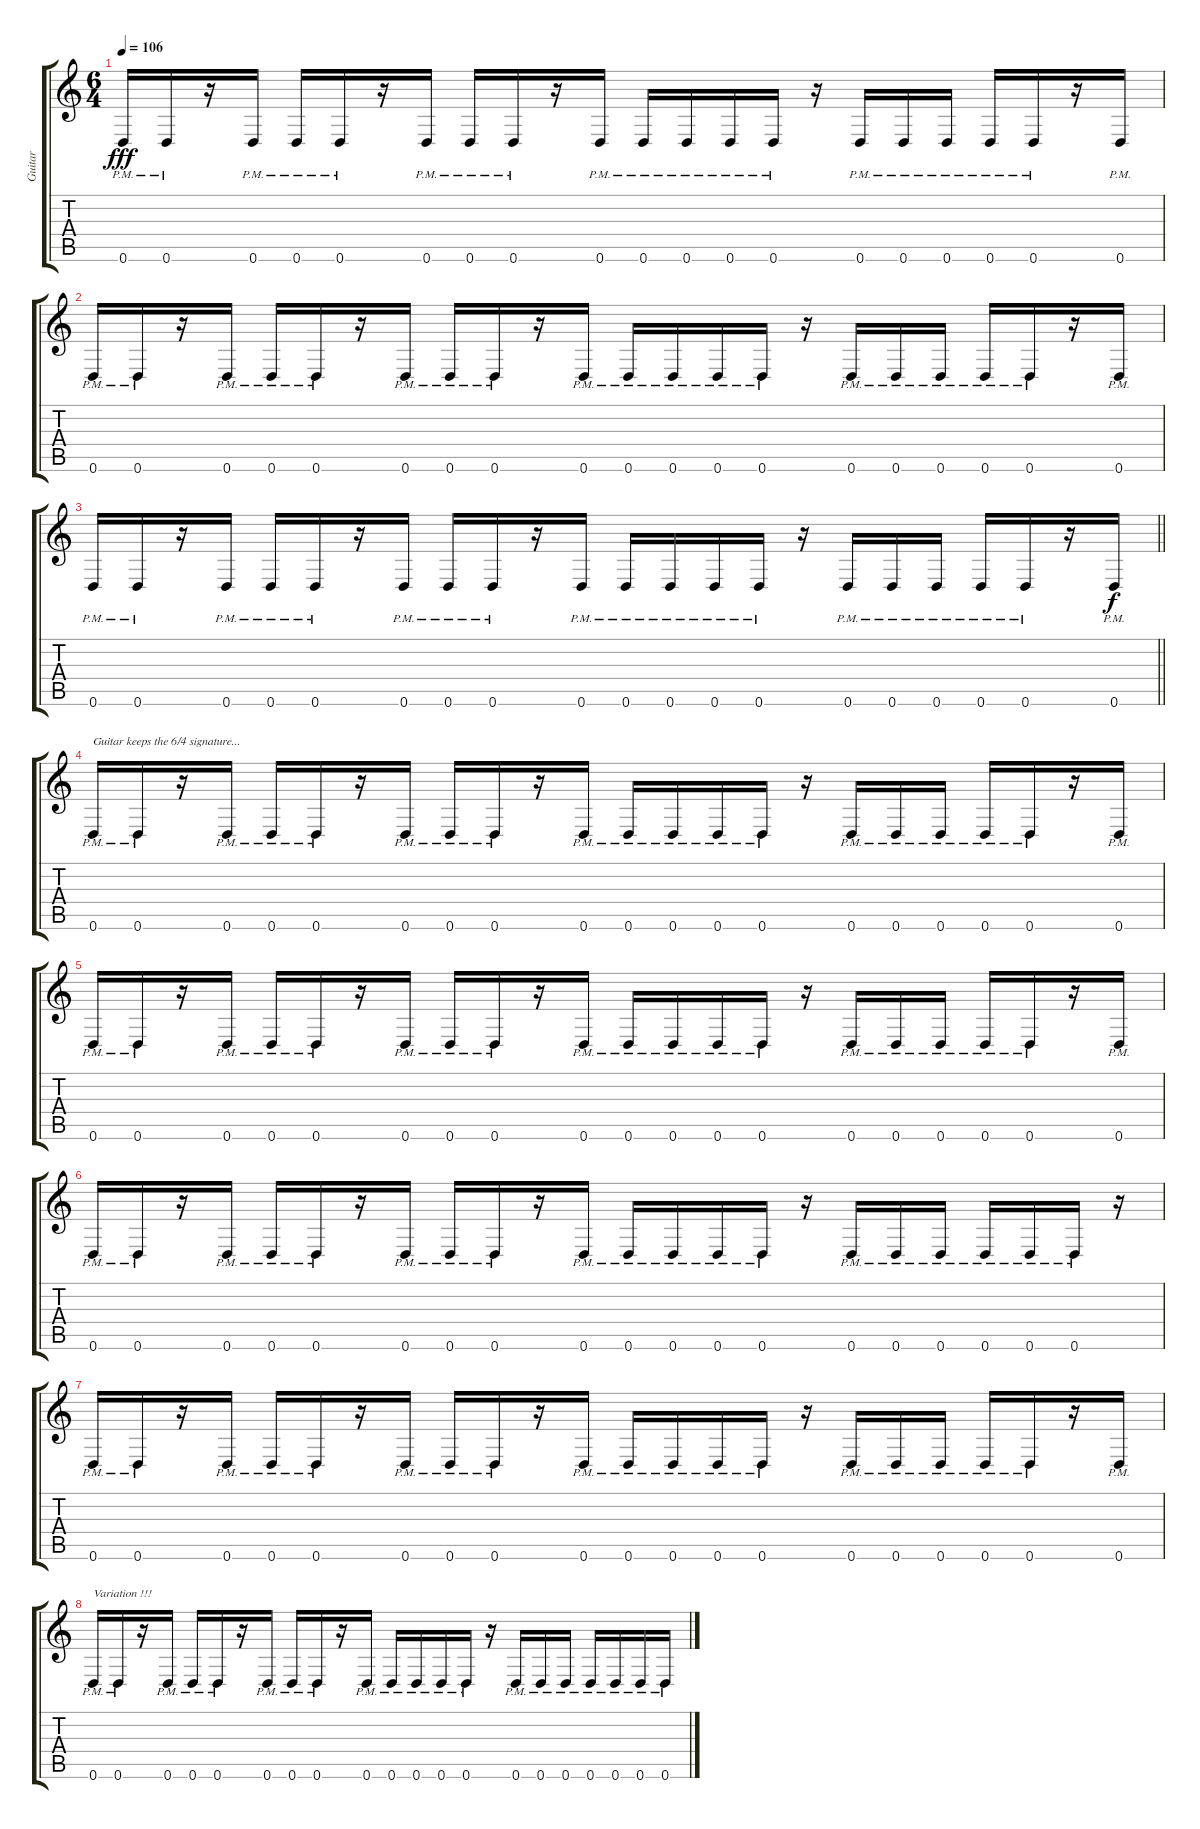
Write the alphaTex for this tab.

\track ("Guitar" "Guitar") {instrument distortionguitar}
\staff {score tabs}
\tuning (E4 B3 G3 D3 A2 D2) {hide}
\ts (6 4)
\tempo 106
\clef g2
\ks c
0.6{pm}.16{dy fff} 0.6{pm}.16 r.16 0.6{pm}.16 0.6{pm}.16 0.6{pm}.16 r.16 0.6{pm}.16 0.6{pm}.16 0.6{pm}.16 r.16 0.6{pm}.16 0.6{pm}.16 0.6{pm}.16 0.6{pm}.16 0.6{pm}.16 r.16 0.6{pm}.16 0.6{pm}.16 0.6{pm}.16 0.6{pm}.16 0.6{pm}.16 r.16 0.6{pm}.16 |
0.6{pm}.16 0.6{pm}.16 r.16 0.6{pm}.16 0.6{pm}.16 0.6{pm}.16 r.16 0.6{pm}.16 0.6{pm}.16 0.6{pm}.16 r.16 0.6{pm}.16 0.6{pm}.16 0.6{pm}.16 0.6{pm}.16 0.6{pm}.16 r.16 0.6{pm}.16 0.6{pm}.16 0.6{pm}.16 0.6{pm}.16 0.6{pm}.16 r.16 0.6{pm}.16 |
\barLineRight lightlight
0.6{pm}.16 0.6{pm}.16 r.16 0.6{pm}.16 0.6{pm}.16 0.6{pm}.16 r.16 0.6{pm}.16 0.6{pm}.16 0.6{pm}.16 r.16 0.6{pm}.16 0.6{pm}.16 0.6{pm}.16 0.6{pm}.16 0.6{pm}.16 r.16 0.6{pm}.16 0.6{pm}.16 0.6{pm}.16 0.6{pm}.16 0.6{pm}.16 r.16 0.6{pm}.16{dy f} |
\section ("" "")
0.6{pm}.16{txt "Guitar keeps the 6/4 signature..."} 0.6{pm}.16 r.16 0.6{pm}.16 0.6{pm}.16 0.6{pm}.16 r.16 0.6{pm}.16 0.6{pm}.16 0.6{pm}.16 r.16 0.6{pm}.16 0.6{pm}.16 0.6{pm}.16 0.6{pm}.16 0.6{pm}.16 r.16 0.6{pm}.16 0.6{pm}.16 0.6{pm}.16 0.6{pm}.16 0.6{pm}.16 r.16 0.6{pm}.16 |
0.6{pm}.16 0.6{pm}.16 r.16 0.6{pm}.16 0.6{pm}.16 0.6{pm}.16 r.16 0.6{pm}.16 0.6{pm}.16 0.6{pm}.16 r.16 0.6{pm}.16 0.6{pm}.16 0.6{pm}.16 0.6{pm}.16 0.6{pm}.16 r.16 0.6{pm}.16 0.6{pm}.16 0.6{pm}.16 0.6{pm}.16 0.6{pm}.16 r.16 0.6{pm}.16 |
0.6{pm}.16 0.6{pm}.16 r.16 0.6{pm}.16 0.6{pm}.16 0.6{pm}.16 r.16 0.6{pm}.16 0.6{pm}.16 0.6{pm}.16 r.16 0.6{pm}.16 0.6{pm}.16 0.6{pm}.16 0.6{pm}.16 0.6{pm}.16 r.16 0.6{pm}.16 0.6{pm}.16 0.6{pm}.16 0.6{pm}.16 0.6{pm}.16 0.6{pm}.16 r.16 |
0.6{pm}.16 0.6{pm}.16 r.16 0.6{pm}.16 0.6{pm}.16 0.6{pm}.16 r.16 0.6{pm}.16 0.6{pm}.16 0.6{pm}.16 r.16 0.6{pm}.16 0.6{pm}.16 0.6{pm}.16 0.6{pm}.16 0.6{pm}.16 r.16 0.6{pm}.16 0.6{pm}.16 0.6{pm}.16 0.6{pm}.16 0.6{pm}.16 r.16 0.6{pm}.16 |
0.6{pm}.16{txt "Variation !!!"} 0.6{pm}.16 r.16 0.6{pm}.16 0.6{pm}.16 0.6{pm}.16 r.16 0.6{pm}.16 0.6{pm}.16 0.6{pm}.16 r.16 0.6{pm}.16 0.6{pm}.16 0.6{pm}.16 0.6{pm}.16 0.6{pm}.16 r.16 0.6{pm}.16 0.6{pm}.16 0.6{pm}.16 0.6{pm}.16 0.6{pm}.16 0.6{pm}.16 0.6{pm}.16
